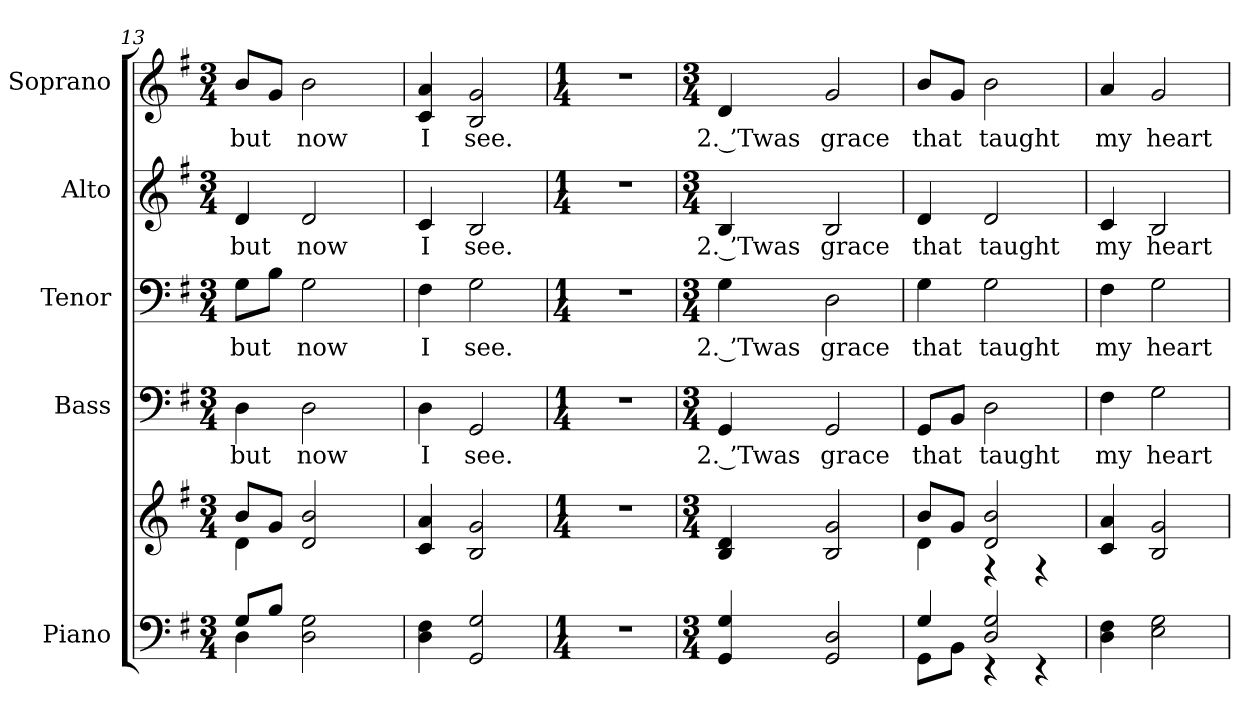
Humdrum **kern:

**kern	**kern	**kern	**text	**kern	**text	**kern	**text	**kern	**text
*part5	*part5	*part4	*part4	*part3	*part3	*part2	*part2	*part1	*part1
*staff6	*staff5	*staff4	*staff4	*staff3	*staff3	*staff2	*staff2	*staff1	*staff1
*I"Piano	*	*I"Bass	*	*I"Tenor	*	*I"Alto	*	*I"Soprano	*
*I'Pno.	*	*I'B.	*	*I'T.	*	*I'A.	*	*I'S.	*
!!LO:PB:g=z
*clefF4	*clefG2	*clefF4	*	*clefF4	*	*clefG2	*	*clefG2	*
*k[f#]	*k[f#]	*k[f#]	*	*k[f#]	*	*k[f#]	*	*k[f#]	*
*G:	*G:	*G:	*	*G:	*	*G:	*	*G:	*
*M3/4	*M3/4	*M3/4	*	*M3/4	*	*M3/4	*	*M3/4	*
=13	=13	=13	=13	=13	=13	=13	=13	=13	=13
*^	*^	*	*	*	*	*	*	*	*
!	!	!	!	!	!LO:LY:b:color=#000000	!	!	!	!	!	!
!	!	!	!	!	!	!	!LO:LY:b:color=#000000	!	!	!	!
!	!	!	!	!	!	!	!	!	!LO:LY:b:color=#000000	!	!
!	!	!	!	!	!	!	!	!	!	!	!LO:LY:b:color=#000000
8Gi/L	4Di\	8bi/L	4di\	4Di\	but	8Gi\L	but	4di/	but	8bi/L	but
8Bi/J	.	8gi/J	.	.	.	8Bi\J	.	.	.	8gi/J	.
!	!	!	!	!	!LO:LY:b:color=#000000	!	!	!	!	!	!
!	!	!	!	!	!	!	!LO:LY:b:color=#000000	!	!	!	!
!	!	!	!	!	!	!	!	!	!LO:LY:b:color=#000000	!	!
!	!	!	!	!	!	!	!	!	!	!	!LO:LY:b:color=#000000
2Di\ 2Gi	2ryy	2di/ 2bi	4ryy	2Di\	now	2Gi\	now	2di/	now	2bi\	now
.	.	.	4ryy	.	.	.	.	.	.	.	.
*v	*v	*	*	*	*	*	*	*	*	*	*
*	*v	*v	*	*	*	*	*	*	*	*
=14	=14	=14	=14	=14	=14	=14	=14	=14	=14
*	*^	*	*	*	*	*	*	*	*
!	!	!	!	!LO:LY:b:color=#000000	!	!	!	!	!	!
*	*v	*v	*	*	*	*	*	*	*	*
*	*^	*	*	*	*	*	*	*	*
!	!	!	!	!	!	!LO:LY:b:color=#000000	!	!	!	!
*	*v	*v	*	*	*	*	*	*	*	*
*	*^	*	*	*	*	*	*	*	*
!	!	!	!	!	!	!	!	!LO:LY:b:color=#000000	!	!
*	*v	*v	*	*	*	*	*	*	*	*
*	*^	*	*	*	*	*	*	*	*
!	!	!	!	!	!	!	!	!	!	!LO:LY:b:color=#000000
*	*v	*v	*	*	*	*	*	*	*	*
4Di\ 4F#i	4ci/ 4ai	4Di\	I	4F#i\	I	4ci/	I	4ci/ 4ai	I
!	!	!	!LO:LY:b:color=#000000	!	!	!	!	!	!
!	!	!	!	!	!LO:LY:b:color=#000000	!	!	!	!
!	!	!	!	!	!	!	!LO:LY:b:color=#000000	!	!
!	!	!	!	!	!	!	!	!	!LO:LY:b:color=#000000
2GGi/ 2Gi	2Bi/ 2gi	2GGi/	see.	2Gi\	see.	2Bi/	see.	2Bi/ 2gi	see.
=15	=15	=15	=15	=15	=15	=15	=15	=15	=15
*M1/4	*M1/4	*M1/4	*	*M1/4	*	*M1/4	*	*M1/4	*
!LO:N:vis=1	!LO:N:vis=1	!LO:N:vis=1	!	!LO:N:vis=1	!	!LO:N:vis=1	!	!LO:N:vis=1	!
4r	4r	4r	.	4r	.	4r	.	4r	.
=16	=16	=16	=16	=16	=16	=16	=16	=16	=16
*M3/4	*M3/4	*M3/4	*	*M3/4	*	*M3/4	*	*M3/4	*
!	!	!	!LO:LY:b:color=#000000	!	!	!	!	!	!
!	!	!	!	!	!LO:LY:b:color=#000000	!	!	!	!
!	!	!	!	!	!	!	!LO:LY:b:color=#000000	!	!
!	!	!	!	!	!	!	!	!	!LO:LY:b:color=#000000
4GGi/ 4Gi	4Bi/ 4di	4GGi/	2. ’Twas	4Gi\	2. ’Twas	4Bi/	2. ’Twas	4di/	2. ’Twas
!	!	!	!LO:LY:b:color=#000000	!	!	!	!	!	!
!	!	!	!	!	!LO:LY:b:color=#000000	!	!	!	!
!	!	!	!	!	!	!	!LO:LY:b:color=#000000	!	!
!	!	!	!	!	!	!	!	!	!LO:LY:b:color=#000000
2GGi/ 2Di	2Bi/ 2gi	2GGi/	grace	2Di\	grace	2Bi/	grace	2gi/	grace
!!LO:PB:g=z
=17	=17	=17	=17	=17	=17	=17	=17	=17	=17
*^	*^	*	*	*	*	*	*	*	*
!	!	!	!	!	!LO:LY:b:color=#000000	!	!	!	!	!	!
!	!	!	!	!	!	!	!LO:LY:b:color=#000000	!	!	!	!
!	!	!	!	!	!	!	!	!	!LO:LY:b:color=#000000	!	!
!	!	!	!	!	!	!	!	!	!	!	!LO:LY:b:color=#000000
4Gi/	8GGi\L	8bi/L	4di\	8GGi/L	that	4Gi\	that	4di/	that	8bi/L	that
.	8BBi\J	8gi/J	.	8BBi/J	.	.	.	.	.	8gi/J	.
!	!	!	!	!	!LO:LY:b:color=#000000	!	!	!	!	!	!
!	!	!	!	!	!	!	!LO:LY:b:color=#000000	!	!	!	!
!	!	!	!	!	!	!	!	!	!LO:LY:b:color=#000000	!	!
!	!	!	!	!	!	!	!	!	!	!	!LO:LY:b:color=#000000
2Di/ 2Gi	4r	2di/ 2bi	4r	2Di\	taught	2Gi\	taught	2di/	taught	2bi\	taught
.	4r	.	4r	.	.	.	.	.	.	.	.
*v	*v	*	*	*	*	*	*	*	*	*	*
*	*v	*v	*	*	*	*	*	*	*	*
=18	=18	=18	=18	=18	=18	=18	=18	=18	=18
*^	*^	*	*	*	*	*	*	*	*
!	!	!	!	!	!LO:LY:b:color=#000000	!	!	!	!	!	!
*v	*v	*	*	*	*	*	*	*	*	*	*
*	*v	*v	*	*	*	*	*	*	*	*
*^	*^	*	*	*	*	*	*	*	*
!	!	!	!	!	!	!	!LO:LY:b:color=#000000	!	!	!	!
*v	*v	*	*	*	*	*	*	*	*	*	*
*	*v	*v	*	*	*	*	*	*	*	*
*^	*^	*	*	*	*	*	*	*	*
!	!	!	!	!	!	!	!	!	!LO:LY:b:color=#000000	!	!
*v	*v	*	*	*	*	*	*	*	*	*	*
*	*v	*v	*	*	*	*	*	*	*	*
*^	*^	*	*	*	*	*	*	*	*
!	!	!	!	!	!	!	!	!	!	!	!LO:LY:b:color=#000000
*v	*v	*	*	*	*	*	*	*	*	*	*
*	*v	*v	*	*	*	*	*	*	*	*
4Di\ 4F#i	4ci/ 4ai	4F#i\	my	4F#i\	my	4ci/	my	4ai/	my
!	!	!	!LO:LY:b:color=#000000	!	!	!	!	!	!
!	!	!	!	!	!LO:LY:b:color=#000000	!	!	!	!
!	!	!	!	!	!	!	!LO:LY:b:color=#000000	!	!
!	!	!	!	!	!	!	!	!	!LO:LY:b:color=#000000
2Ei\ 2Gi	2Bi/ 2gi	2Gi\	heart	2Gi\	heart	2Bi/	heart	2gi/	heart
=	=	=	=	=	=	=	=	=	=
*-	*-	*-	*-	*-	*-	*-	*-	*-	*-
